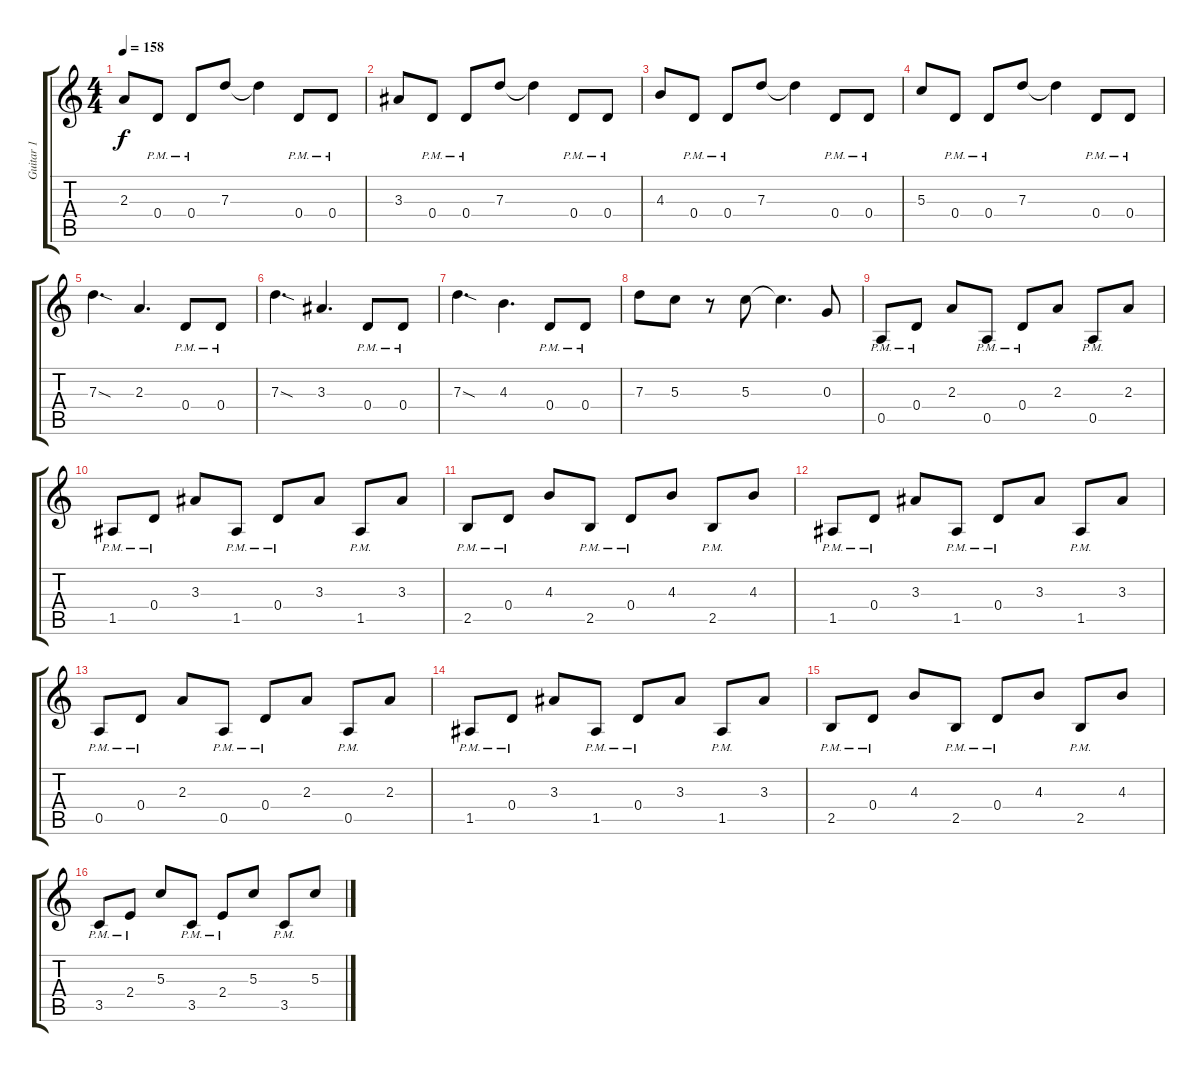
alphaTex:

\track ("Guitar 1" "Guitar 1") {instrument overdrivenguitar}
\staff {score tabs}
\tuning (E4 B3 G3 D3 A2 E2) {hide}
\ts (4 4)
\tempo 158
\clef g2
\ks c
2.3.8{dy f} 0.4{pm}.8 0.4{pm}.8 7.3.8 7.3{t}.4 0.4{pm}.8 0.4{pm}.8 |
3.3.8 0.4{pm}.8 0.4{pm}.8 7.3.8 7.3{t}.4 0.4{pm}.8 0.4{pm}.8 |
4.3.8 0.4{pm}.8 0.4{pm}.8 7.3.8 7.3{t}.4 0.4{pm}.8 0.4{pm}.8 |
5.3.8 0.4{pm}.8 0.4{pm}.8 7.3.8 7.3{t}.4 0.4{pm}.8 0.4{pm}.8 |
7.3{sod}.4{d} 2.3.4{d} 0.4{pm}.8 0.4{pm}.8 |
7.3{sod}.4{d} 3.3.4{d} 0.4{pm}.8 0.4{pm}.8 |
7.3{sod}.4{d} 4.3.4{d} 0.4{pm}.8 0.4{pm}.8 |
7.3.8 5.3.8 r.8 5.3.8 5.3{t}.4{d} 0.3.8 |
0.5{pm}.8 0.4{pm}.8 2.3.8 0.5{pm}.8 0.4{pm}.8 2.3.8 0.5{pm}.8 2.3.8 |
1.5{pm}.8 0.4{pm}.8 3.3.8 1.5{pm}.8 0.4{pm}.8 3.3.8 1.5{pm}.8 3.3.8 |
2.5{pm}.8 0.4{pm}.8 4.3.8 2.5{pm}.8 0.4{pm}.8 4.3.8 2.5{pm}.8 4.3.8 |
1.5{pm}.8 0.4{pm}.8 3.3.8 1.5{pm}.8 0.4{pm}.8 3.3.8 1.5{pm}.8 3.3.8 |
0.5{pm}.8 0.4{pm}.8 2.3.8 0.5{pm}.8 0.4{pm}.8 2.3.8 0.5{pm}.8 2.3.8 |
1.5{pm}.8 0.4{pm}.8 3.3.8 1.5{pm}.8 0.4{pm}.8 3.3.8 1.5{pm}.8 3.3.8 |
2.5{pm}.8 0.4{pm}.8 4.3.8 2.5{pm}.8 0.4{pm}.8 4.3.8 2.5{pm}.8 4.3.8 |
3.5{pm}.8 2.4{pm}.8 5.3.8 3.5{pm}.8 2.4{pm}.8 5.3.8 3.5{pm}.8 5.3.8
